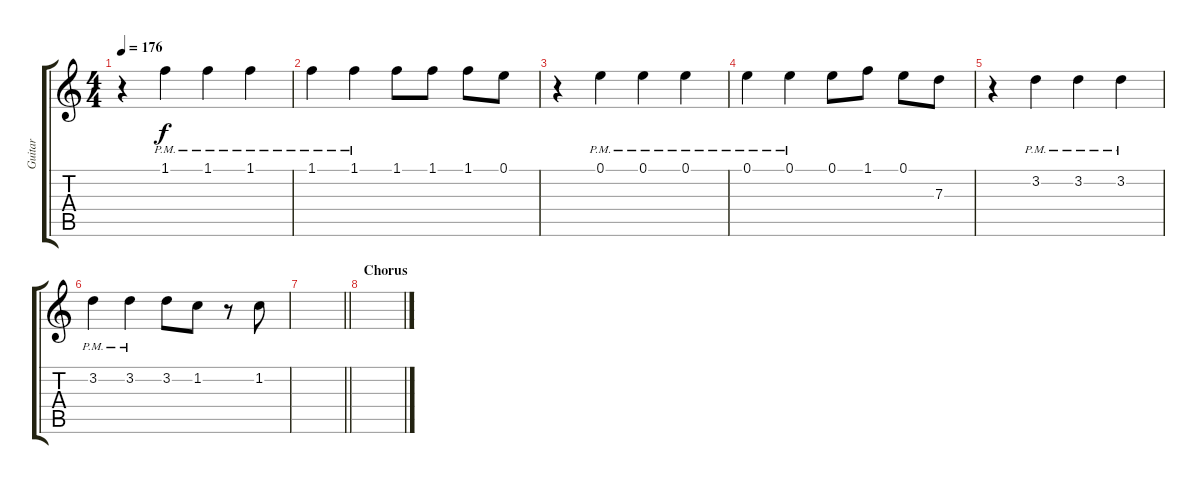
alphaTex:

\track ("Guitar" "Guitar") {instrument distortionguitar}
\staff {score tabs}
\tuning (E4 B3 G3 D3 A2 E2) {hide}
\ts (4 4)
\tempo 176
\clef g2
\ks c
r.4{dy f} 1.1{pm}.4 1.1{pm}.4 1.1{pm}.4 |
1.1{pm}.4 1.1{pm}.4 1.1.8 1.1.8 1.1.8 0.1.8 |
r.4 0.1{pm}.4 0.1{pm}.4 0.1{pm}.4 |
0.1{pm}.4 0.1{pm}.4 0.1.8 1.1.8 0.1.8 7.3.8 |
r.4 3.2{pm}.4 3.2{pm}.4 3.2{pm}.4 |
3.2{pm}.4 3.2{pm}.4 3.2.8 1.2.8 r.8 1.2.8 |
\barLineRight lightlight
|
\section ("" "Chorus")
